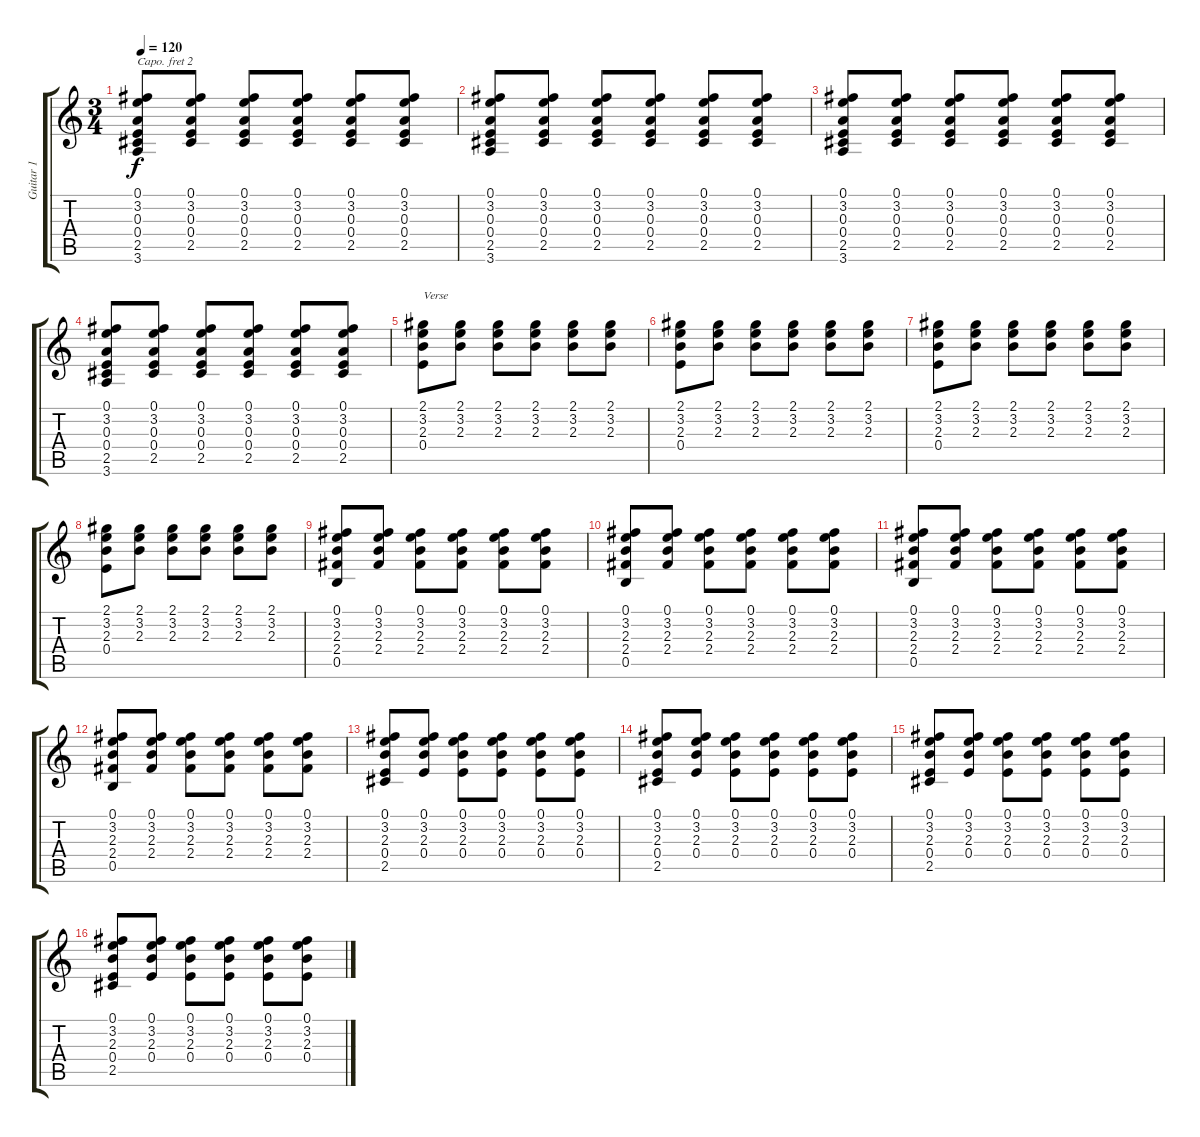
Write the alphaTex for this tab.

\track ("Guitar 1" "Guitar 1") {instrument acousticguitarsteel}
\staff {score tabs}
\capo 2
\tuning (E4 B3 G3 D3 A2 E2) {hide}
\ts (3 4)
\tempo 120
\clef g2
\ks c
(0.1 3.2 0.3 0.4 2.5 3.6).8{dy f} (0.1 3.2 0.3 0.4 2.5).8 (0.1 3.2 0.3 0.4 2.5).8 (0.1 3.2 0.3 0.4 2.5).8 (0.1 3.2 0.3 0.4 2.5).8 (0.1 3.2 0.3 0.4 2.5).8 |
(0.1 3.2 0.3 0.4 2.5 3.6).8 (0.1 3.2 0.3 0.4 2.5).8 (0.1 3.2 0.3 0.4 2.5).8 (0.1 3.2 0.3 0.4 2.5).8 (0.1 3.2 0.3 0.4 2.5).8 (0.1 3.2 0.3 0.4 2.5).8 |
(0.1 3.2 0.3 0.4 2.5 3.6).8 (0.1 3.2 0.3 0.4 2.5).8 (0.1 3.2 0.3 0.4 2.5).8 (0.1 3.2 0.3 0.4 2.5).8 (0.1 3.2 0.3 0.4 2.5).8 (0.1 3.2 0.3 0.4 2.5).8 |
(0.1 3.2 0.3 0.4 2.5 3.6).8 (0.1 3.2 0.3 0.4 2.5).8 (0.1 3.2 0.3 0.4 2.5).8 (0.1 3.2 0.3 0.4 2.5).8 (0.1 3.2 0.3 0.4 2.5).8 (0.1 3.2 0.3 0.4 2.5).8 |
(2.1 3.2 2.3 0.4).8{txt "Verse"} (2.1 3.2 2.3).8 (2.1 3.2 2.3).8 (2.1 3.2 2.3).8 (2.1 3.2 2.3).8 (2.1 3.2 2.3).8 |
(2.1 3.2 2.3 0.4).8 (2.1 3.2 2.3).8 (2.1 3.2 2.3).8 (2.1 3.2 2.3).8 (2.1 3.2 2.3).8 (2.1 3.2 2.3).8 |
(2.1 3.2 2.3 0.4).8 (2.1 3.2 2.3).8 (2.1 3.2 2.3).8 (2.1 3.2 2.3).8 (2.1 3.2 2.3).8 (2.1 3.2 2.3).8 |
(2.1 3.2 2.3 0.4).8 (2.1 3.2 2.3).8 (2.1 3.2 2.3).8 (2.1 3.2 2.3).8 (2.1 3.2 2.3).8 (2.1 3.2 2.3).8 |
(0.1 3.2 2.3 2.4 0.5).8 (0.1 3.2 2.3 2.4).8 (0.1 3.2 2.3 2.4).8 (0.1 3.2 2.3 2.4).8 (0.1 3.2 2.3 2.4).8 (0.1 3.2 2.3 2.4).8 |
(0.1 3.2 2.3 2.4 0.5).8 (0.1 3.2 2.3 2.4).8 (0.1 3.2 2.3 2.4).8 (0.1 3.2 2.3 2.4).8 (0.1 3.2 2.3 2.4).8 (0.1 3.2 2.3 2.4).8 |
(0.1 3.2 2.3 2.4 0.5).8 (0.1 3.2 2.3 2.4).8 (0.1 3.2 2.3 2.4).8 (0.1 3.2 2.3 2.4).8 (0.1 3.2 2.3 2.4).8 (0.1 3.2 2.3 2.4).8 |
(0.1 3.2 2.3 2.4 0.5).8 (0.1 3.2 2.3 2.4).8 (0.1 3.2 2.3 2.4).8 (0.1 3.2 2.3 2.4).8 (0.1 3.2 2.3 2.4).8 (0.1 3.2 2.3 2.4).8 |
(0.1 3.2 2.3 0.4 2.5).8 (0.1 3.2 2.3 0.4).8 (0.1 3.2 2.3 0.4).8 (0.1 3.2 2.3 0.4).8 (0.1 3.2 2.3 0.4).8 (0.1 3.2 2.3 0.4).8 |
(0.1 3.2 2.3 0.4 2.5).8 (0.1 3.2 2.3 0.4).8 (0.1 3.2 2.3 0.4).8 (0.1 3.2 2.3 0.4).8 (0.1 3.2 2.3 0.4).8 (0.1 3.2 2.3 0.4).8 |
(0.1 3.2 2.3 0.4 2.5).8 (0.1 3.2 2.3 0.4).8 (0.1 3.2 2.3 0.4).8 (0.1 3.2 2.3 0.4).8 (0.1 3.2 2.3 0.4).8 (0.1 3.2 2.3 0.4).8 |
(0.1 3.2 2.3 0.4 2.5).8 (0.1 3.2 2.3 0.4).8 (0.1 3.2 2.3 0.4).8 (0.1 3.2 2.3 0.4).8 (0.1 3.2 2.3 0.4).8 (0.1 3.2 2.3 0.4).8
